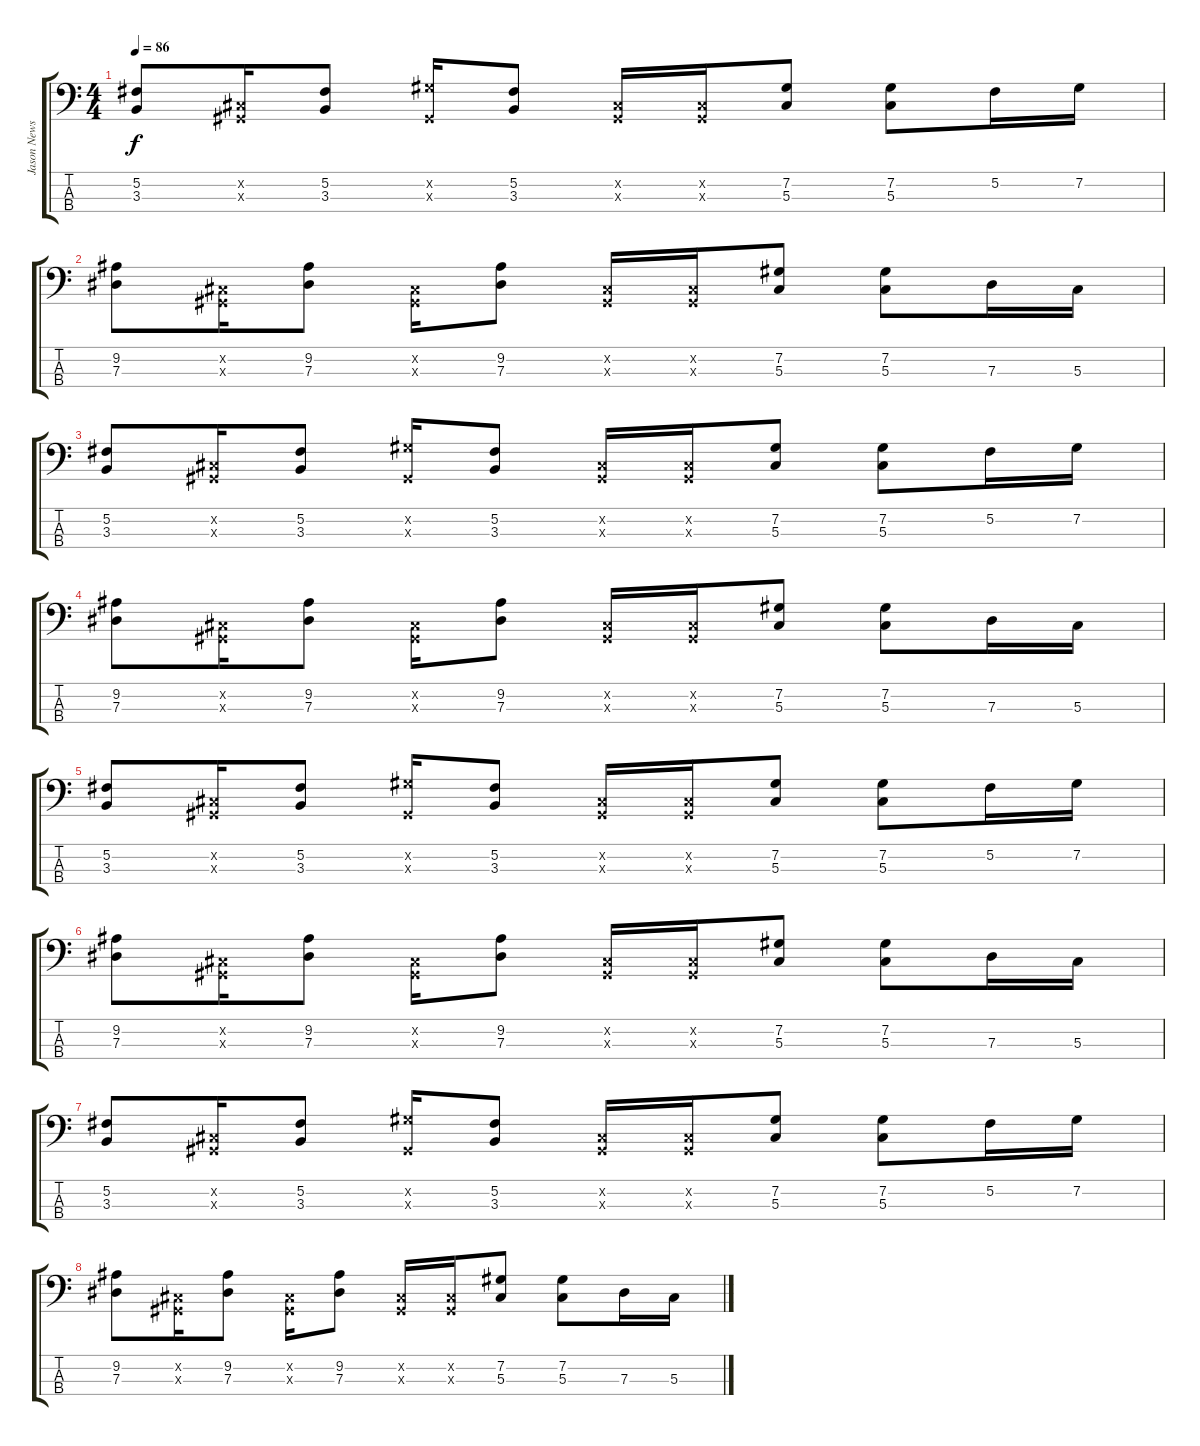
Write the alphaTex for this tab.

\track ("Jason Newsted" "Jason News") {instrument electricbasspick}
\staff {score tabs}
\tuning (Gb2 Db2 Ab1 Eb1) {hide}
\ts (4 4)
\tempo 86
\clef f4
\ks c
(5.2 3.3).8{dy f} (0.2{x} 0.3{x}).16 (5.2 3.3).8 (7.2{x} 0.3{x}).16 (5.2 3.3).8 (0.2{x} 0.3{x}).16 (0.2{x} 0.3{x}).16 (7.2 5.3).8 (7.2 5.3).8 5.2.16 7.2.16 |
(9.2 7.3).8 (0.2{x} 0.3{x}).16 (9.2 7.3).8 (0.2{x} 0.3{x}).16 (9.2 7.3).8 (0.2{x} 0.3{x}).16 (0.2{x} 0.3{x}).16 (7.2 5.3).8 (7.2 5.3).8 7.3.16 5.3.16 |
(5.2 3.3).8 (0.2{x} 0.3{x}).16 (5.2 3.3).8 (7.2{x} 0.3{x}).16 (5.2 3.3).8 (0.2{x} 0.3{x}).16 (0.2{x} 0.3{x}).16 (7.2 5.3).8 (7.2 5.3).8 5.2.16 7.2.16 |
(9.2 7.3).8 (0.2{x} 0.3{x}).16 (9.2 7.3).8 (0.2{x} 0.3{x}).16 (9.2 7.3).8 (0.2{x} 0.3{x}).16 (0.2{x} 0.3{x}).16 (7.2 5.3).8 (7.2 5.3).8 7.3.16 5.3.16 |
(5.2 3.3).8 (0.2{x} 0.3{x}).16 (5.2 3.3).8 (7.2{x} 0.3{x}).16 (5.2 3.3).8 (0.2{x} 0.3{x}).16 (0.2{x} 0.3{x}).16 (7.2 5.3).8 (7.2 5.3).8 5.2.16 7.2.16 |
(9.2 7.3).8 (0.2{x} 0.3{x}).16 (9.2 7.3).8 (0.2{x} 0.3{x}).16 (9.2 7.3).8 (0.2{x} 0.3{x}).16 (0.2{x} 0.3{x}).16 (7.2 5.3).8 (7.2 5.3).8 7.3.16 5.3.16 |
(5.2 3.3).8 (0.2{x} 0.3{x}).16 (5.2 3.3).8 (7.2{x} 0.3{x}).16 (5.2 3.3).8 (0.2{x} 0.3{x}).16 (0.2{x} 0.3{x}).16 (7.2 5.3).8 (7.2 5.3).8 5.2.16 7.2.16 |
(9.2 7.3).8 (0.2{x} 0.3{x}).16 (9.2 7.3).8 (0.2{x} 0.3{x}).16 (9.2 7.3).8 (0.2{x} 0.3{x}).16 (0.2{x} 0.3{x}).16 (7.2 5.3).8 (7.2 5.3).8 7.3.16 5.3.16
